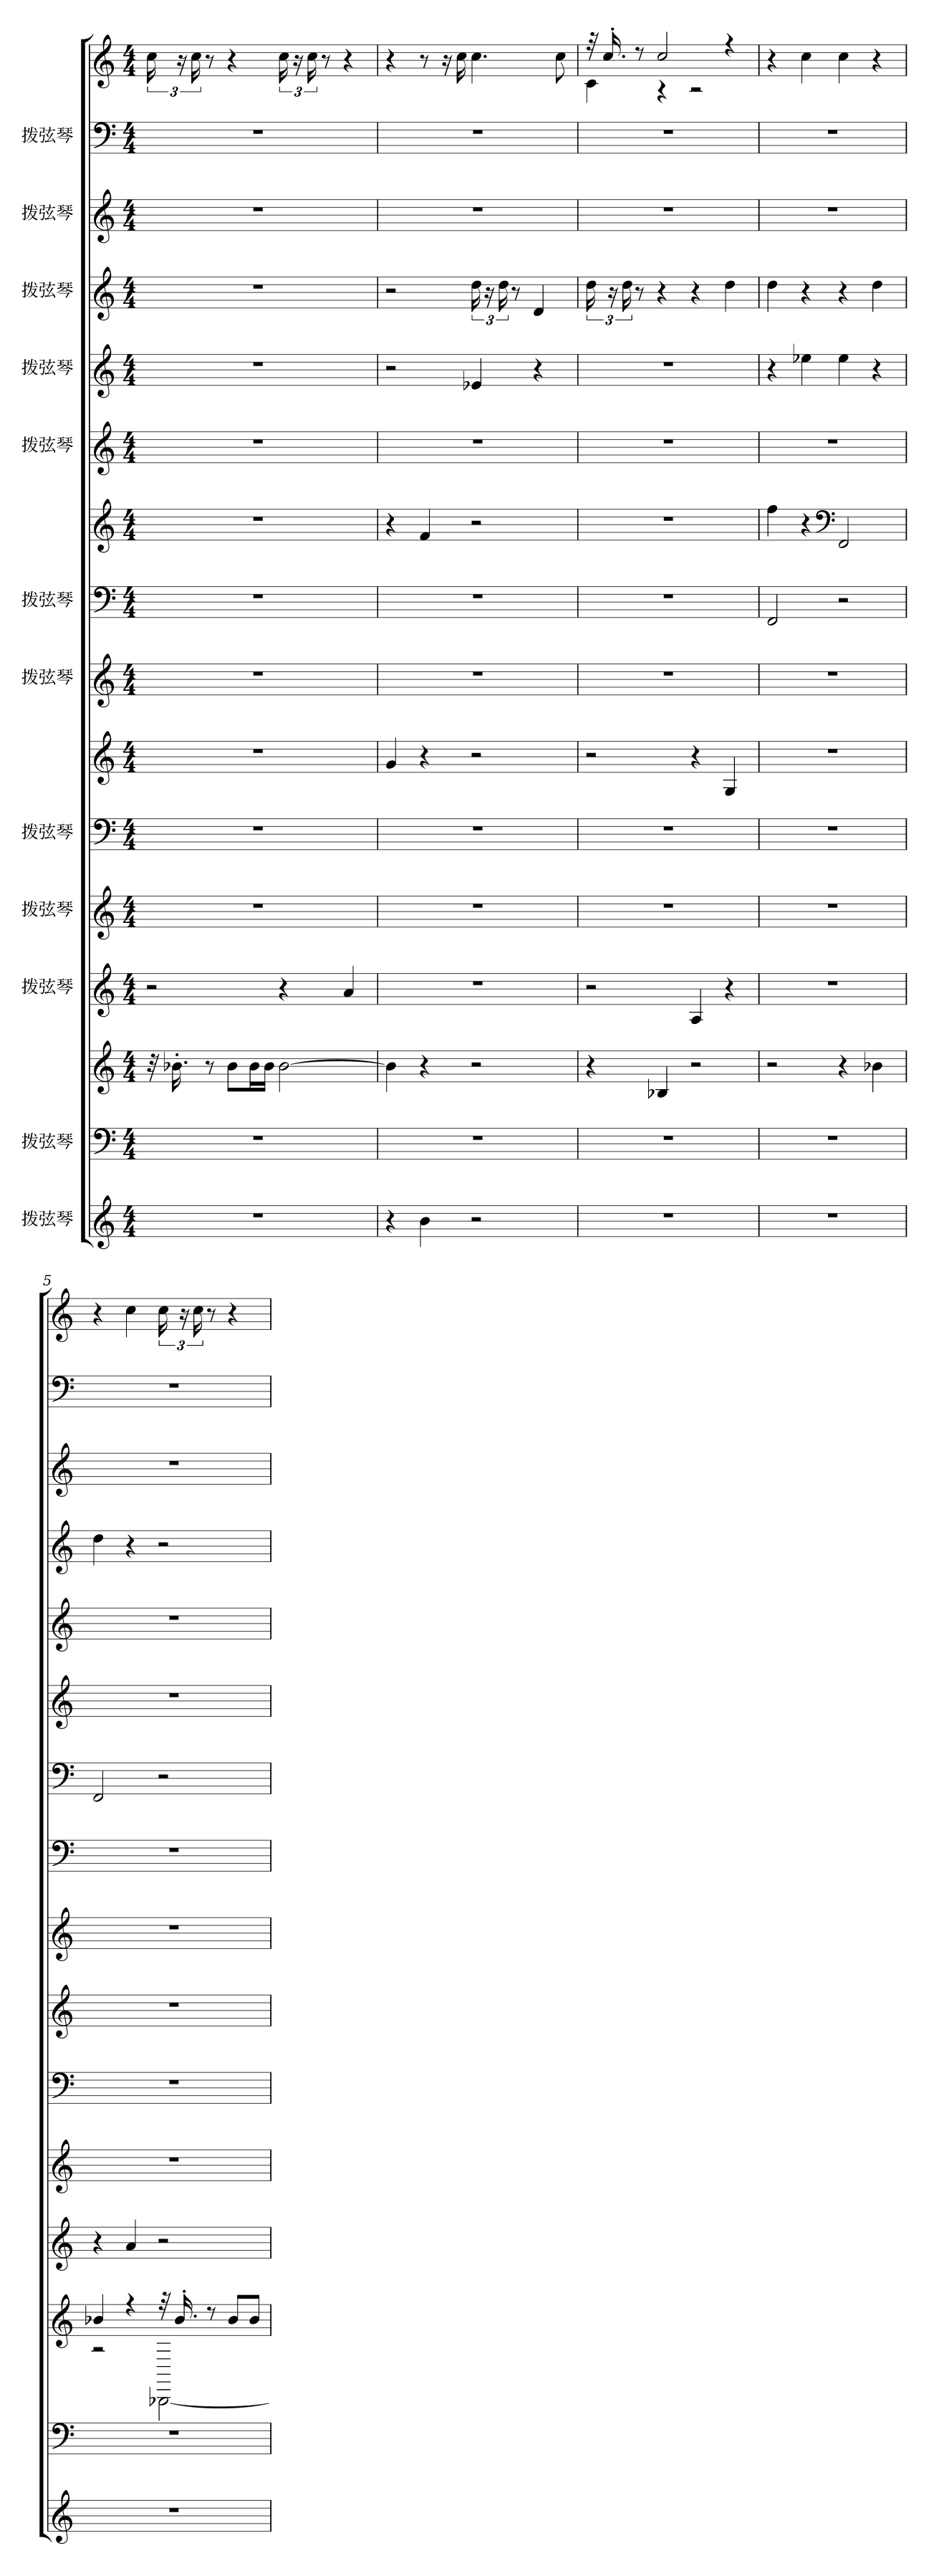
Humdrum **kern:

**kern	**kern	**kern	**kern	**kern	**kern	**kern	**kern	**kern	**kern	**kern	**kern	**kern	**kern	**kern	**kern
*part12	*part11	*part11	*part10	*part9	*part8	*part8	*part7	*part6	*part6	*part5	*part4	*part3	*part2	*part1	*part1
*staff16	*staff15	*staff14	*staff13	*staff12	*staff11	*staff10	*staff9	*staff8	*staff7	*staff6	*staff5	*staff4	*staff3	*staff2	*staff1
*I"拨弦琴	*I"拨弦琴	*	*I"拨弦琴	*I"拨弦琴	*I"拨弦琴	*	*I"拨弦琴	*I"拨弦琴	*	*I"拨弦琴	*I"拨弦琴	*I"拨弦琴	*I"拨弦琴	*I"拨弦琴	*
*clefG2	*clefF4	*clefG2	*clefG2	*clefG2	*clefF4	*clefG2	*clefG2	*clefF4	*clefG2	*clefG2	*clefG2	*clefG2	*clefG2	*clefF4	*clefG2
*k[]	*k[]	*k[]	*k[]	*k[]	*k[]	*k[]	*k[]	*k[]	*k[]	*k[]	*k[]	*k[]	*k[]	*k[]	*k[]
*M4/4	*M4/4	*M4/4	*M4/4	*M4/4	*M4/4	*M4/4	*M4/4	*M4/4	*M4/4	*M4/4	*M4/4	*M4/4	*M4/4	*M4/4	*M4/4
*MM144	*MM144	*MM144	*MM144	*MM144	*MM144	*MM144	*MM144	*MM144	*MM144	*MM144	*MM144	*MM144	*MM144	*MM144	*MM144
=1	=1	=1	=1	=1	=1	=1	=1	=1	=1	=1	=1	=1	=1	=1	=1
1r	1r	32r	2r	1r	1r	1r	1r	1r	1r	1r	1r	1r	1r	1r	24cc\
.	.	16.b-X'\	.	.	.	.	.	.	.	.	.	.	.	.	.
.	.	.	.	.	.	.	.	.	.	.	.	.	.	.	24r
.	.	.	.	.	.	.	.	.	.	.	.	.	.	.	24cc\
.	.	8r	.	.	.	.	.	.	.	.	.	.	.	.	8r
.	.	8b-\L	.	.	.	.	.	.	.	.	.	.	.	.	4r
.	.	16b-\L	.	.	.	.	.	.	.	.	.	.	.	.	.
.	.	16b-\JJ	.	.	.	.	.	.	.	.	.	.	.	.	.
.	.	[2b-\	4r	.	.	.	.	.	.	.	.	.	.	.	24cc\
.	.	.	.	.	.	.	.	.	.	.	.	.	.	.	24r
.	.	.	.	.	.	.	.	.	.	.	.	.	.	.	24cc\
.	.	.	.	.	.	.	.	.	.	.	.	.	.	.	8r
.	.	.	4a/	.	.	.	.	.	.	.	.	.	.	.	4r
=2	=2	=2	=2	=2	=2	=2	=2	=2	=2	=2	=2	=2	=2	=2	=2
4r	1r	4b-\]	1r	1r	1r	4g/	1r	1r	4r	1r	2r	2r	1r	1r	4r
4b\	.	4r	.	.	.	4r	.	.	4f/	.	.	.	.	.	8r
.	.	.	.	.	.	.	.	.	.	.	.	.	.	.	16r
.	.	.	.	.	.	.	.	.	.	.	.	.	.	.	16cc\
2r	.	2r	.	.	.	2r	.	.	2r	.	4e-X/	24dd\	.	.	4.cc\
.	.	.	.	.	.	.	.	.	.	.	.	24r	.	.	.
.	.	.	.	.	.	.	.	.	.	.	.	24dd\	.	.	.
.	.	.	.	.	.	.	.	.	.	.	.	8r	.	.	.
.	.	.	.	.	.	.	.	.	.	.	4r	4d/	.	.	.
.	.	.	.	.	.	.	.	.	.	.	.	.	.	.	8cc\
=3	=3	=3	=3	=3	=3	=3	=3	=3	=3	=3	=3	=3	=3	=3	=3
*	*	*	*	*	*	*	*	*	*	*	*	*	*	*	*^
1r	1r	4r	2r	1r	1r	2r	1r	1r	1r	1r	1r	24dd\	1r	1r	32r	4c\
.	.	.	.	.	.	.	.	.	.	.	.	.	.	.	16.cc'/	.
.	.	.	.	.	.	.	.	.	.	.	.	24r	.	.	.	.
.	.	.	.	.	.	.	.	.	.	.	.	24dd\	.	.	.	.
.	.	.	.	.	.	.	.	.	.	.	.	8r	.	.	8r	.
.	.	4B-X/	.	.	.	.	.	.	.	.	.	4r	.	.	2cc/	4r
.	.	2r	4A/	.	.	4r	.	.	.	.	.	4r	.	.	.	2r
.	.	.	4r	.	.	4G/	.	.	.	.	.	4dd\	.	.	4r	.
*	*	*	*	*	*	*	*	*	*	*	*	*	*	*	*v	*v
=4	=4	=4	=4	=4	=4	=4	=4	=4	=4	=4	=4	=4	=4	=4	=4
1r	1r	2r	1r	1r	1r	1r	1r	2FF/	4ff\	1r	4r	4dd\	1r	1r	4r
.	.	.	.	.	.	.	.	.	4r	.	4ee-X\	4r	.	.	4cc\
*	*	*	*	*	*	*	*	*	*clefF4	*	*	*	*	*	*
.	.	4r	.	.	.	.	.	2r	2FF/	.	4ee-\	4r	.	.	4cc\
.	.	4b-X\	.	.	.	.	.	.	.	.	4r	4dd\	.	.	4r
!!LO:PB:g=z
=5	=5	=5	=5	=5	=5	=5	=5	=5	=5	=5	=5	=5	=5	=5	=5
*	*	*^	*	*	*	*	*	*	*	*	*	*	*	*	*
1r	1r	4b-X/	2r	4r	1r	1r	1r	1r	1r	2FF/	1r	1r	4dd\	1r	1r	4r
.	.	4r	.	4a/	.	.	.	.	.	.	.	.	4r	.	.	4cc\
.	.	32r	[2BBB-X\	2r	.	.	.	.	.	2r	.	.	2r	.	.	24cc\
.	.	16.b-'/	.	.	.	.	.	.	.	.	.	.	.	.	.	.
.	.	.	.	.	.	.	.	.	.	.	.	.	.	.	.	24r
.	.	.	.	.	.	.	.	.	.	.	.	.	.	.	.	24cc\
.	.	8r	.	.	.	.	.	.	.	.	.	.	.	.	.	8r
.	.	8b-/L	.	.	.	.	.	.	.	.	.	.	.	.	.	4r
.	.	8b-/J	.	.	.	.	.	.	.	.	.	.	.	.	.	.
*	*	*v	*v	*	*	*	*	*	*	*	*	*	*	*	*	*
=	=	=	=	=	=	=	=	=	=	=	=	=	=	=	=
*-	*-	*-	*-	*-	*-	*-	*-	*-	*-	*-	*-	*-	*-	*-	*-
